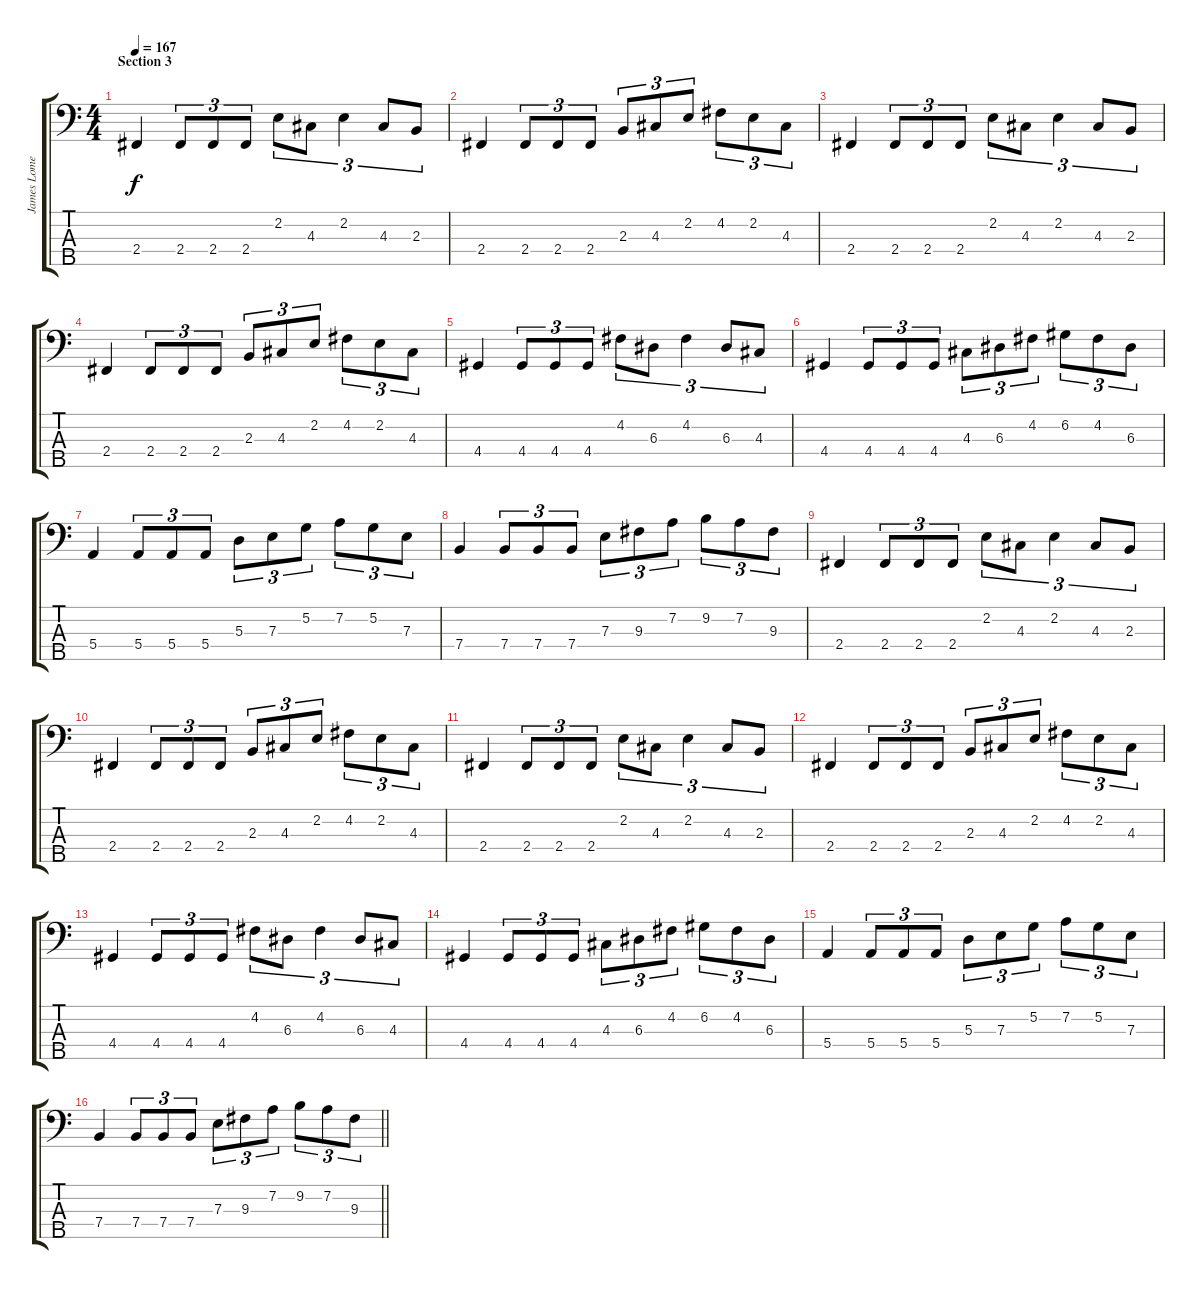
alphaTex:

\track ("James Lomenzo" "James Lome") {instrument electricbasspick}
\staff {score tabs}
\tuning (G2 D2 A1 E1 B0) {hide}
\ts (4 4)
\section ("" "Section 3")
\tempo 167
\clef f4
\ks c
2.4.4{dy f} 2.4.8{tu (3 2)} 2.4.8{tu (3 2)} 2.4.8{tu (3 2)} 2.2.8{tu (3 2)} 4.3.8{tu (3 2)} 2.2.4{tu (3 2)} 4.3.8{tu (3 2)} 2.3.8{tu (3 2)} |
2.4.4 2.4.8{tu (3 2)} 2.4.8{tu (3 2)} 2.4.8{tu (3 2)} 2.3.8{tu (3 2)} 4.3.8{tu (3 2)} 2.2.8{tu (3 2)} 4.2.8{tu (3 2)} 2.2.8{tu (3 2)} 4.3.8{tu (3 2)} |
2.4.4 2.4.8{tu (3 2)} 2.4.8{tu (3 2)} 2.4.8{tu (3 2)} 2.2.8{tu (3 2)} 4.3.8{tu (3 2)} 2.2.4{tu (3 2)} 4.3.8{tu (3 2)} 2.3.8{tu (3 2)} |
2.4.4 2.4.8{tu (3 2)} 2.4.8{tu (3 2)} 2.4.8{tu (3 2)} 2.3.8{tu (3 2)} 4.3.8{tu (3 2)} 2.2.8{tu (3 2)} 4.2.8{tu (3 2)} 2.2.8{tu (3 2)} 4.3.8{tu (3 2)} |
4.4.4 4.4.8{tu (3 2)} 4.4.8{tu (3 2)} 4.4.8{tu (3 2)} 4.2.8{tu (3 2)} 6.3.8{tu (3 2)} 4.2.4{tu (3 2)} 6.3.8{tu (3 2)} 4.3.8{tu (3 2)} |
4.4.4 4.4.8{tu (3 2)} 4.4.8{tu (3 2)} 4.4.8{tu (3 2)} 4.3.8{tu (3 2)} 6.3.8{tu (3 2)} 4.2.8{tu (3 2)} 6.2.8{tu (3 2)} 4.2.8{tu (3 2)} 6.3.8{tu (3 2)} |
5.4.4 5.4.8{tu (3 2)} 5.4.8{tu (3 2)} 5.4.8{tu (3 2)} 5.3.8{tu (3 2)} 7.3.8{tu (3 2)} 5.2.8{tu (3 2)} 7.2.8{tu (3 2)} 5.2.8{tu (3 2)} 7.3.8{tu (3 2)} |
7.4.4 7.4.8{tu (3 2)} 7.4.8{tu (3 2)} 7.4.8{tu (3 2)} 7.3.8{tu (3 2)} 9.3.8{tu (3 2)} 7.2.8{tu (3 2)} 9.2.8{tu (3 2)} 7.2.8{tu (3 2)} 9.3.8{tu (3 2)} |
2.4.4 2.4.8{tu (3 2)} 2.4.8{tu (3 2)} 2.4.8{tu (3 2)} 2.2.8{tu (3 2)} 4.3.8{tu (3 2)} 2.2.4{tu (3 2)} 4.3.8{tu (3 2)} 2.3.8{tu (3 2)} |
2.4.4 2.4.8{tu (3 2)} 2.4.8{tu (3 2)} 2.4.8{tu (3 2)} 2.3.8{tu (3 2)} 4.3.8{tu (3 2)} 2.2.8{tu (3 2)} 4.2.8{tu (3 2)} 2.2.8{tu (3 2)} 4.3.8{tu (3 2)} |
2.4.4 2.4.8{tu (3 2)} 2.4.8{tu (3 2)} 2.4.8{tu (3 2)} 2.2.8{tu (3 2)} 4.3.8{tu (3 2)} 2.2.4{tu (3 2)} 4.3.8{tu (3 2)} 2.3.8{tu (3 2)} |
2.4.4 2.4.8{tu (3 2)} 2.4.8{tu (3 2)} 2.4.8{tu (3 2)} 2.3.8{tu (3 2)} 4.3.8{tu (3 2)} 2.2.8{tu (3 2)} 4.2.8{tu (3 2)} 2.2.8{tu (3 2)} 4.3.8{tu (3 2)} |
4.4.4 4.4.8{tu (3 2)} 4.4.8{tu (3 2)} 4.4.8{tu (3 2)} 4.2.8{tu (3 2)} 6.3.8{tu (3 2)} 4.2.4{tu (3 2)} 6.3.8{tu (3 2)} 4.3.8{tu (3 2)} |
4.4.4 4.4.8{tu (3 2)} 4.4.8{tu (3 2)} 4.4.8{tu (3 2)} 4.3.8{tu (3 2)} 6.3.8{tu (3 2)} 4.2.8{tu (3 2)} 6.2.8{tu (3 2)} 4.2.8{tu (3 2)} 6.3.8{tu (3 2)} |
5.4.4 5.4.8{tu (3 2)} 5.4.8{tu (3 2)} 5.4.8{tu (3 2)} 5.3.8{tu (3 2)} 7.3.8{tu (3 2)} 5.2.8{tu (3 2)} 7.2.8{tu (3 2)} 5.2.8{tu (3 2)} 7.3.8{tu (3 2)} |
\barLineRight lightlight
7.4.4 7.4.8{tu (3 2)} 7.4.8{tu (3 2)} 7.4.8{tu (3 2)} 7.3.8{tu (3 2)} 9.3.8{tu (3 2)} 7.2.8{tu (3 2)} 9.2.8{tu (3 2)} 7.2.8{tu (3 2)} 9.3.8{tu (3 2)}
